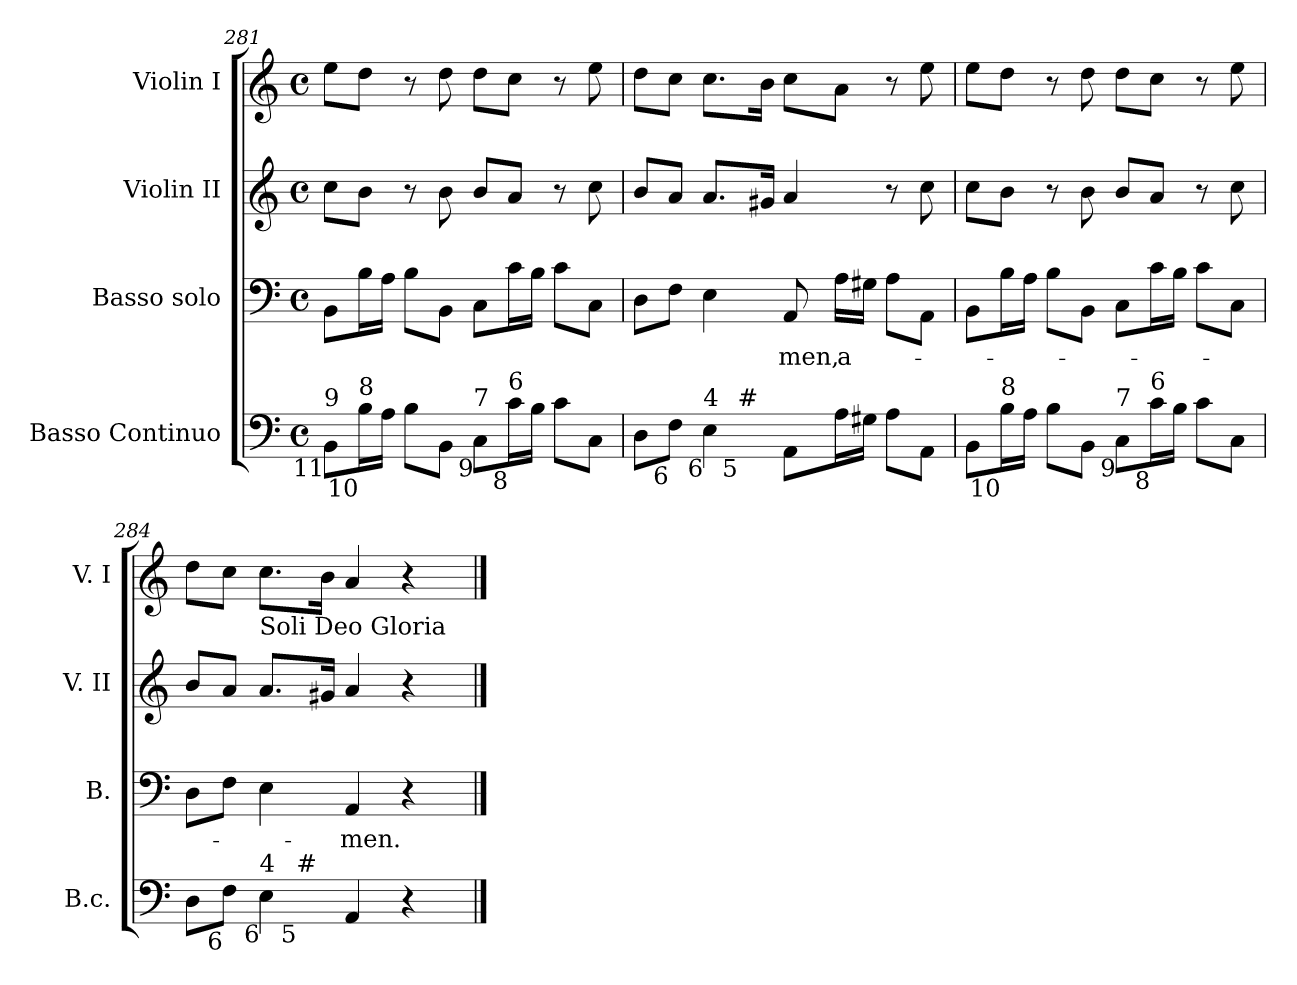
**kern	**kern	**text	**kern	**kern
*part4	*part3	*part3	*part2	*part1
*staff4	*staff3	*staff3	*staff2	*staff1
*I"Basso Continuo	*I"Basso solo	*	*I"Violin II	*I"Violin I
*I'B.c.	*I'B.	*	*I'V. II	*I'V. I
!!LO:LB:g=z
*clefF4	*clefF4	*	*clefG2	*clefG2
*k[]	*k[]	*	*k[]	*k[]
*a:	*a:	*	*a:	*a:
*M4/4	*M4/4	*	*M4/4	*M4/4
*met(c)	*met(c)	*	*met(c)	*met(c)
=281	=281	=281	=281	=281
!LO:TX:b:rj:t=11	!	!	!	!
!LO:TX:t=9	!	!	!	!
8BBi\L	8BBi\L	.	8cci\L	8eei\L
!LO:TX:b:rj:t=10	!	!	!	!
!LO:TX:t=8	!	!	!	!
16Bi\L	16Bi\L	.	8bi\J	8ddi\J
16Ai\JJ	16Ai\JJ	.	.	.
8Bi\L	8Bi\L	.	8r	8r
8BBi\J	8BBi\J	.	8bi\	8ddi\
!LO:TX:b:rj:t=9	!	!	!	!
!LO:TX:t=7	!	!	!	!
8Ci\L	8Ci\L	.	8bi/L	8ddi\L
!LO:TX:b:rj:t=8	!	!	!	!
!LO:TX:t=6	!	!	!	!
16ci\L	16ci\L	.	8ai/J	8cci\J
16Bi\JJ	16Bi\JJ	.	.	.
8ci\L	8ci\L	.	8r	8r
8Ci\J	8Ci\J	.	8cci\	8eei\
=282	=282	=282	=282	=282
*^	*	*	*	*
8Di\L	4.ryy	8Di\L	.	8bi/L	8ddi\L
!LO:TX:b:rj:t=6	!	!	!	!	!
8Fi\J	.	8Fi\J	.	8ai/J	8cci\J
!LO:TX:b:rj:t=6	!	!	!	!	!
!LO:TX:t=4	!	!	!	!	!
4Ei\	.	4Ei\	.	8.ai/L	8.cci\L
!	!LO:TX:b:rj:t=5	!	!	!	!
!	!LO:TX:t=#	!	!	!	!
.	2ryy	.	.	.	.
.	.	.	.	16g#Xi/Jk	16bi\Jk
!	!	!	!LO:LY:b:color=#000000	!	!
8AAi\L	.	8AAi/	-men,	4ai/	8cci\L
!	!	!	!LO:LY:b:color=#000000	!	!
16Ai\L	.	16Ai\LL	a-	.	8ai\J
16G#Xi\JJ	.	16G#Xi\JJ	.	.	.
8Ai\L	.	8Ai\L	.	8r	8r
8AAi\J	8ryy	8AAi\J	.	8cci\	8eei\
=283	=283	=283	=283	=283	=283
!LO:TX:b:rj:t=11	!	!	!	!	!
!LO:TX:t=9	!	!	!	!	!
*v	*v	*	*	*	*
8BBi\L	8BBi\L	.	8cci\L	8eei\L
!LO:TX:b:rj:t=10	!	!	!	!
!LO:TX:t=8	!	!	!	!
16Bi\L	16Bi\L	.	8bi\J	8ddi\J
16Ai\JJ	16Ai\JJ	.	.	.
8Bi\L	8Bi\L	.	8r	8r
8BBi\J	8BBi\J	.	8bi\	8ddi\
!LO:TX:b:rj:t=9	!	!	!	!
!LO:TX:t=7	!	!	!	!
8Ci\L	8Ci\L	.	8bi/L	8ddi\L
!LO:TX:b:rj:t=8	!	!	!	!
!LO:TX:t=6	!	!	!	!
16ci\L	16ci\L	.	8ai/J	8cci\J
16Bi\JJ	16Bi\JJ	.	.	.
8ci\L	8ci\L	.	8r	8r
8Ci\J	8Ci\J	.	8cci\	8eei\
=284	=284	=284	=284	=284
*^	*	*	*	*
8Di\L	4.ryy	8Di\L	.	8bi/L	8ddi\L
!LO:TX:b:rj:t=6	!	!	!	!	!
8Fi\J	.	8Fi\J	.	8ai/J	8cci\J
!	!	!	!	!	!LO:TX:b:t=Soli Deo Gloria
!LO:TX:b:rj:t=6	!	!	!	!	!
!LO:TX:t=4	!	!	!	!	!
4Ei\	.	4Ei\	.	8.ai/L	8.cci\L
!	!LO:TX:b:rj:t=5	!	!	!	!
!	!LO:TX:t=#	!	!	!	!
.	2ryy	.	.	.	.
.	.	.	.	16g#Xi/Jk	16bi\Jk
!	!	!	!LO:LY:b:color=#000000	!	!
4AAi/	.	4AAi/	-men.	4ai/	4ai/
4r	.	4r	.	4r	4r
.	8ryy	.	.	.	.
*v	*v	*	*	*	*
==	==	==	==	==
*-	*-	*-	*-	*-
